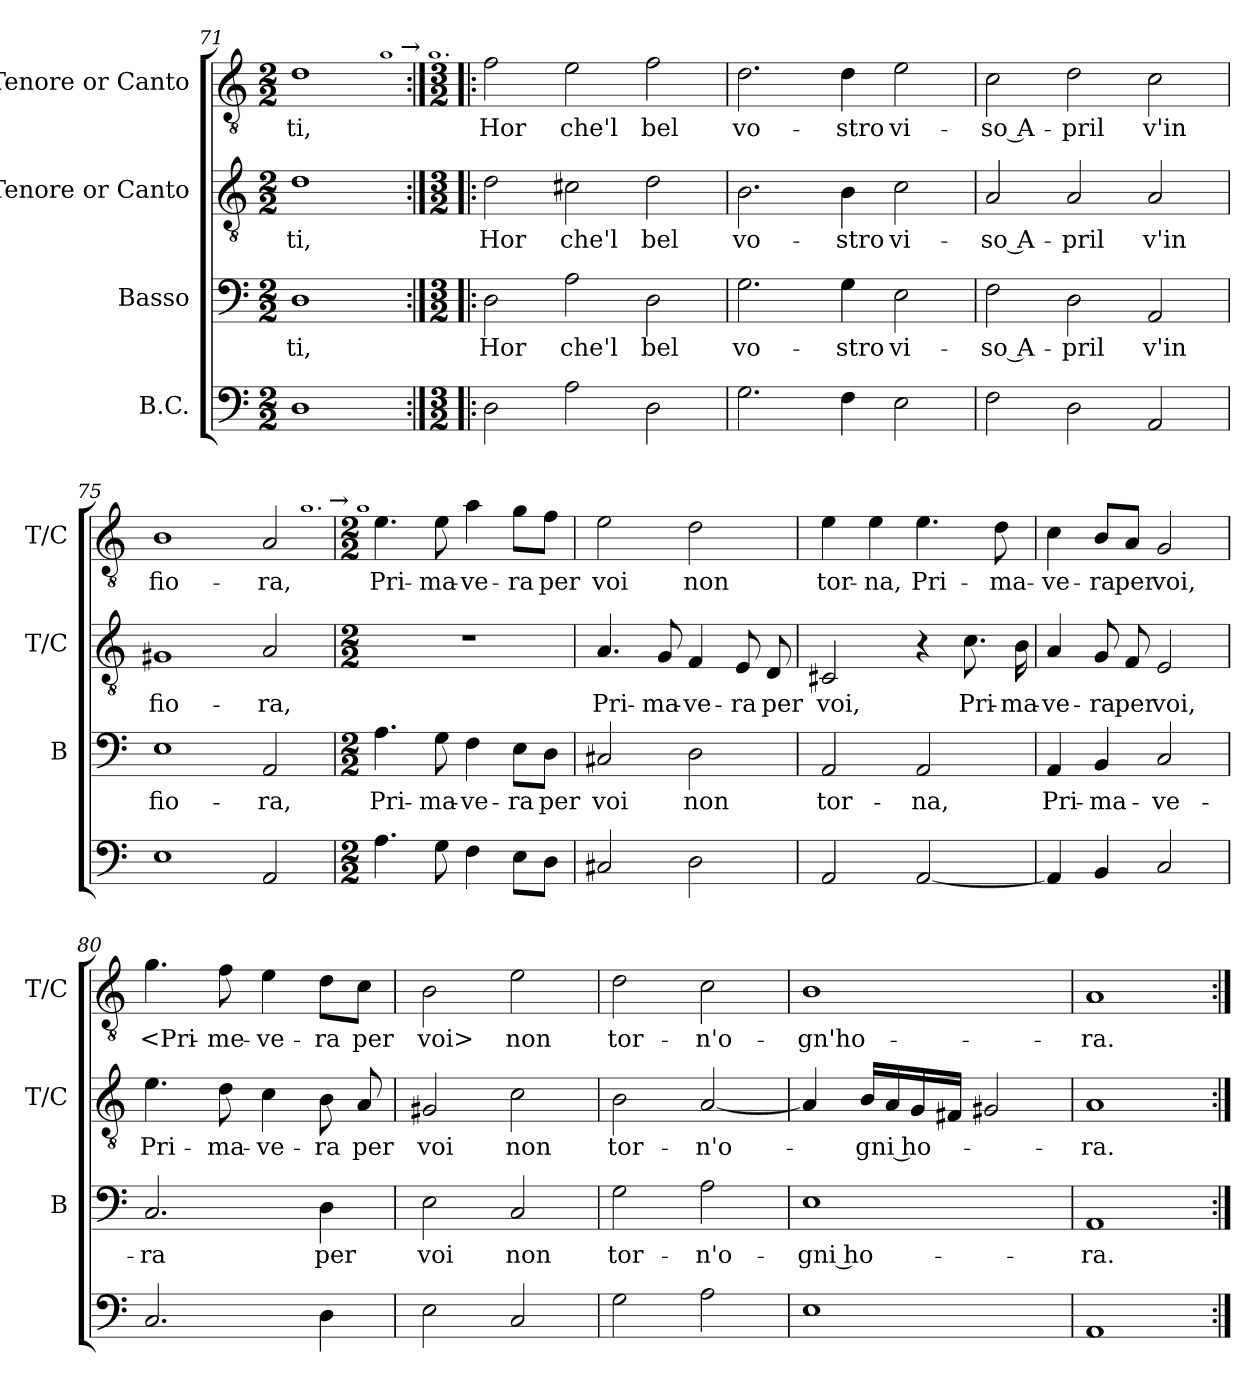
**kern	**kern	**text	**kern	**text	**kern	**text
*part4	*part3	*part3	*part2	*part2	*part1	*part1
*staff4	*staff3	*staff3	*staff2	*staff2	*staff1	*staff1
*I"B.C.	*I"Basso	*	*I"Tenore or Canto	*	*I"Tenore or Canto	*
*	*I'B	*	*I'T/C	*	*I'T/C	*
*clefF4	*clefF4	*	*clefGv2	*	*clefGv2	*
*k[]	*k[]	*	*k[]	*	*k[]	*
*C:	*C:	*	*C:	*	*C:	*
*M2/2	*M2/2	*	*M2/2	*	*M2/2	*
=71	=71	=71	=71	=71	=71	=71
1D	1D	-ti,	1d	-ti,	1d	-ti,
!	!	!	!	!	!LO:TX:a:cj:t=[whole] → [whole-dot]	!
=72:|!|:	=72:|!|:	=72:|!|:	=72:|!|:	=72:|!|:	=72:|!|:	=72:|!|:
*M3/2	*M3/2	*	*M3/2	*	*M3/2	*
2D	2D	Hor	2d	Hor	2f	Hor
2A	2A	che'l	2c#X	che'l	2e	che'l
2D	2D	bel	2d	bel	2f	bel
=73	=73	=73	=73	=73	=73	=73
2.G	2.G	vo-	2.B	vo-	2.d	vo-
4F	4G	-stro	4B	-stro	4d	-stro
2E	2E	vi-	2c	vi-	2e	vi-
=74	=74	=74	=74	=74	=74	=74
2F	2F	-so A-	2A	-so A-	2c	-so A-
2D	2D	-pril	2A	-pril	2d	-pril
2AA	2AA	v'in	2A	v'in	2c	v'in
=75	=75	=75	=75	=75	=75	=75
1E	1E	fio-	1G#X	fio-	1B	fio-
2AA	2AA	-ra,	2A	-ra,	2A	-ra,
!	!	!	!	!	!LO:TX:a:cj:t=[whole-dot] → [whole]	!
=76	=76	=76	=76	=76	=76	=76
*M2/2	*M2/2	*	*M2/2	*	*M2/2	*
4.A	4.A	Pri-	1r	.	4.e	Pri-
8G	8G	-ma-	.	.	8e	-ma-
4F	4F	-ve-	.	.	4a	-ve-
8EL	8E\L	-ra	.	.	8g\L	-ra
8DJ	8D\J	per	.	.	8f\J	per
=77	=77	=77	=77	=77	=77	=77
2C#X	2C#X	voi	4.A	Pri-	2e	voi
.	.	.	8G	-ma-	.	.
2D	2D	non	4F	-ve-	2d	non
.	.	.	8E	-ra	.	.
.	.	.	8D	per	.	.
=78	=78	=78	=78	=78	=78	=78
2AA	2AA	tor-	2C#X	voi,	4e	tor-
.	.	.	.	.	4e	-na,
[2AA	2AA	-na,	4r	.	4.e	Pri-
.	.	.	8.c	Pri-	.	.
.	.	.	.	.	8d	-ma-
.	.	.	16B	-ma-	.	.
=79	=79	=79	=79	=79	=79	=79
4AA]	4AA	Pri-	4A	-ve-	4c	-ve-
4BB	4BB	-ma-	8G	-ra	8B/L	-ra
.	.	.	8F	per	8A/J	per
2C	2C	-ve-	2E	voi,	2G	voi,
=80	=80	=80	=80	=80	=80	=80
2.C	2.C	-ra	4.e	Pri-	4.g	<Pri-
.	.	.	8d	-ma-	8f	-me-
.	.	.	4c	-ve-	4e	-ve-
4D	4D	per	8B	-ra	8d\L	-ra
.	.	.	8A	per	8c\J	per
=81	=81	=81	=81	=81	=81	=81
2E	2E	voi	2G#X	voi	2B	voi>
2C	2C	non	2c	non	2e	non
=82	=82	=82	=82	=82	=82	=82
2G	2G	tor-	2B	tor-	2d	tor-
2A	2A	-n'o-	[2A	-n'o-	2c	-n'o-
=83	=83	=83	=83	=83	=83	=83
1E	1E	-gni ho-	4A]	.	1B	-gn'ho-
.	.	.	16BLL	-gni ho-	.	.
.	.	.	16A	.	.	.
.	.	.	16G	.	.	.
.	.	.	16F#XJJ	.	.	.
.	.	.	2G#X	.	.	.
=84	=84	=84	=84	=84	=84	=84
1AA	1AA	-ra.	1A	-ra.	1A	-ra.
=:|!	=:|!	=:|!	=:|!	=:|!	=:|!	=:|!
*-	*-	*-	*-	*-	*-	*-
